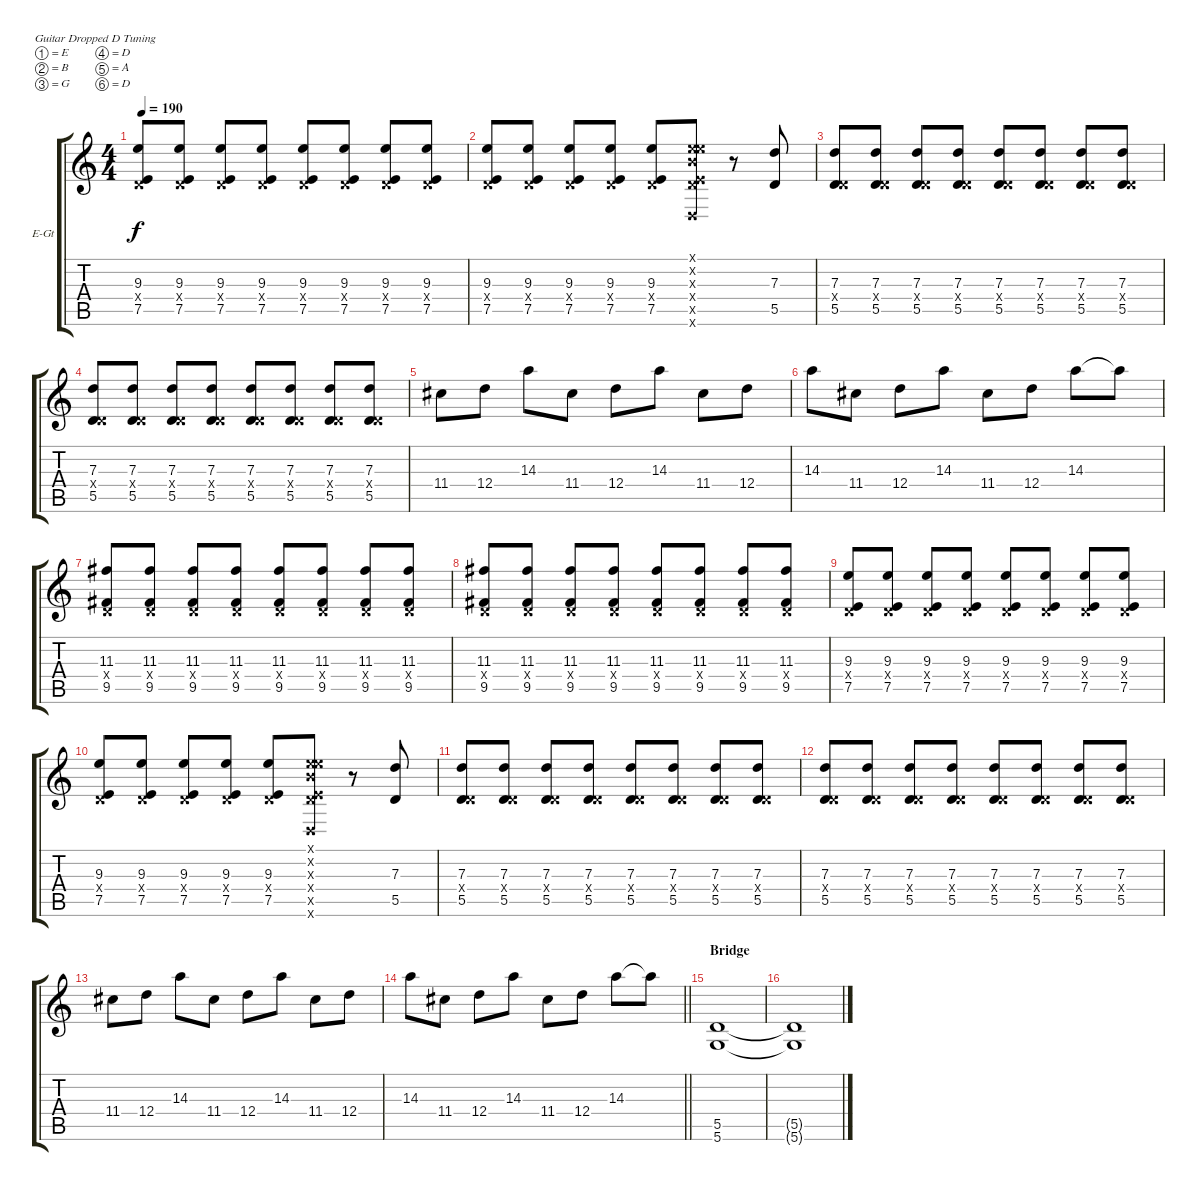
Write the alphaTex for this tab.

\bracketExtendMode groupsimilarinstruments
\firstSystemTrackNameOrientation horizontal
\otherSystemsTrackNameOrientation horizontal
\track ("Jack " "E-Gt") {instrument distortionguitar}
\staff {score tabs}
\tuning (E4 B3 G3 D3 A2 D2)
\ts (4 4)
\tempo 190
\clef g2
\ks c
(7.5 9.3 0.4{x}).8{dy f} (7.5 9.3 0.4{x}).8 (7.5 9.3 0.4{x}).8 (7.5 9.3 0.4{x}).8 (7.5 9.3 0.4{x}).8 (7.5 9.3 0.4{x}).8 (7.5 9.3 0.4{x}).8 (7.5 9.3 0.4{x}).8 |
(7.5 9.3 0.4{x}).8 (7.5 9.3 0.4{x}).8 (7.5 9.3 0.4{x}).8 (7.5 9.3 0.4{x}).8 (7.5 9.3 0.4{x}).8 (7.5{x} 9.3{x} 0.4{x} 0.6{x} 0.2{x} 0.1{x}).8 r.8 (7.3 5.5).8 |
(5.5 7.3 0.4{x}).8 (5.5 7.3 0.4{x}).8 (5.5 7.3 0.4{x}).8 (5.5 7.3 0.4{x}).8 (5.5 7.3 0.4{x}).8 (5.5 7.3 0.4{x}).8 (5.5 7.3 0.4{x}).8 (5.5 7.3 0.4{x}).8 |
(5.5 7.3 0.4{x}).8 (5.5 7.3 0.4{x}).8 (5.5 7.3 0.4{x}).8 (5.5 7.3 0.4{x}).8 (5.5 7.3 0.4{x}).8 (5.5 7.3 0.4{x}).8 (5.5 7.3 0.4{x}).8 (5.5 7.3 0.4{x}).8 |
11.4.8 12.4.8 14.3.8 11.4.8 12.4.8 14.3.8 11.4.8 12.4.8 |
14.3.8 11.4.8 12.4.8 14.3.8 11.4.8 12.4.8 14.3.8 14.3{t}.8 |
(9.5 11.3 0.4{x}).8 (9.5 11.3 0.4{x}).8 (9.5 11.3 0.4{x}).8 (9.5 11.3 0.4{x}).8 (9.5 11.3 0.4{x}).8 (9.5 11.3 0.4{x}).8 (9.5 11.3 0.4{x}).8 (9.5 11.3 0.4{x}).8 |
(9.5 11.3 0.4{x}).8 (9.5 11.3 0.4{x}).8 (9.5 11.3 0.4{x}).8 (9.5 11.3 0.4{x}).8 (9.5 11.3 0.4{x}).8 (9.5 11.3 0.4{x}).8 (9.5 11.3 0.4{x}).8 (9.5 11.3 0.4{x}).8 |
(7.5 9.3 0.4{x}).8 (7.5 9.3 0.4{x}).8 (7.5 9.3 0.4{x}).8 (7.5 9.3 0.4{x}).8 (7.5 9.3 0.4{x}).8 (7.5 9.3 0.4{x}).8 (7.5 9.3 0.4{x}).8 (7.5 9.3 0.4{x}).8 |
(7.5 9.3 0.4{x}).8 (7.5 9.3 0.4{x}).8 (7.5 9.3 0.4{x}).8 (7.5 9.3 0.4{x}).8 (7.5 9.3 0.4{x}).8 (7.5{x} 9.3{x} 0.4{x} 0.2{x} 0.1{x} 0.6{x}).8 r.8 (7.3 5.5).8 |
(5.5 7.3 0.4{x}).8 (5.5 7.3 0.4{x}).8 (5.5 7.3 0.4{x}).8 (5.5 7.3 0.4{x}).8 (5.5 7.3 0.4{x}).8 (5.5 7.3 0.4{x}).8 (5.5 7.3 0.4{x}).8 (5.5 7.3 0.4{x}).8 |
(5.5 7.3 0.4{x}).8 (5.5 7.3 0.4{x}).8 (5.5 7.3 0.4{x}).8 (5.5 7.3 0.4{x}).8 (5.5 7.3 0.4{x}).8 (5.5 7.3 0.4{x}).8 (5.5 7.3 0.4{x}).8 (5.5 7.3 0.4{x}).8 |
11.4.8 12.4.8 14.3.8 11.4.8 12.4.8 14.3.8 11.4.8 12.4.8 |
\barLineRight lightlight
14.3.8 11.4.8 12.4.8 14.3.8 11.4.8 12.4.8 14.3.8 14.3{t}.8 |
\section ("" "Bridge")
(5.5 5.6).1 |
(5.5{t} 5.6{t}).1
